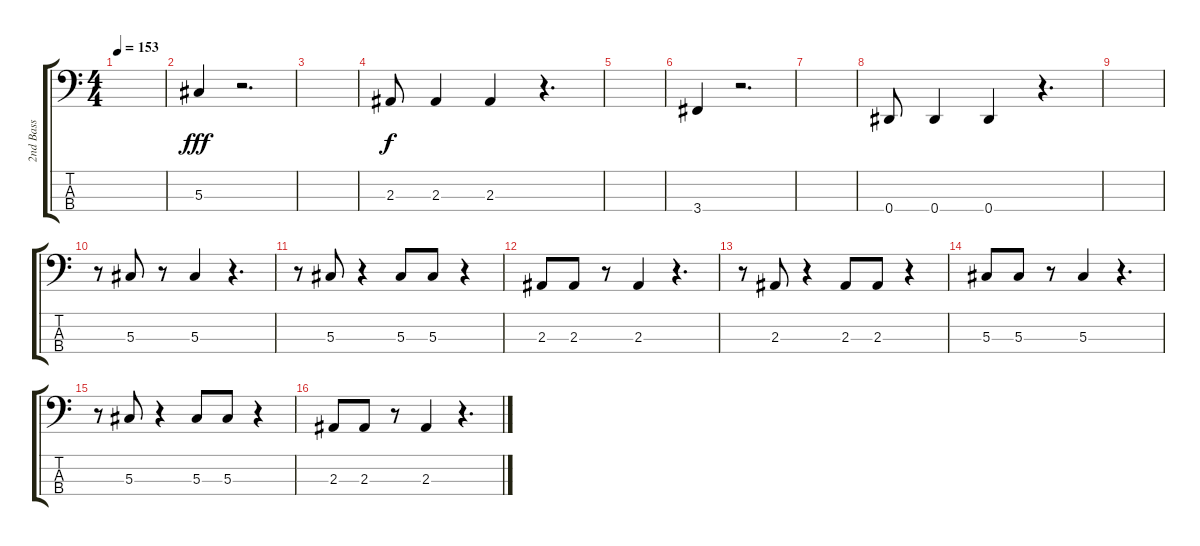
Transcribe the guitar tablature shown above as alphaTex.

\track ("2nd Bass" "2nd Bass") {instrument electricbasspick}
\staff {score tabs}
\tuning (Gb2 Db2 Ab1 Eb1) {hide}
\ts (4 4)
\tempo 153
\clef f4
\ks c
|
5.3.4{dy fff} r.2{d} |
|
2.3.8{dy f} 2.3.4 2.3.4 r.4{d} |
|
3.4.4 r.2{d} |
|
0.4.8 0.4.4 0.4.4 r.4{d} |
|
r.8 5.3.8 r.8 5.3.4 r.4{d} |
r.8 5.3.8 r.4 5.3.8 5.3.8 r.4 |
2.3.8 2.3.8 r.8 2.3.4 r.4{d} |
r.8 2.3.8 r.4 2.3.8 2.3.8 r.4 |
5.3.8 5.3.8 r.8 5.3.4 r.4{d} |
r.8 5.3.8 r.4 5.3.8 5.3.8 r.4 |
2.3.8 2.3.8 r.8 2.3.4 r.4{d}
